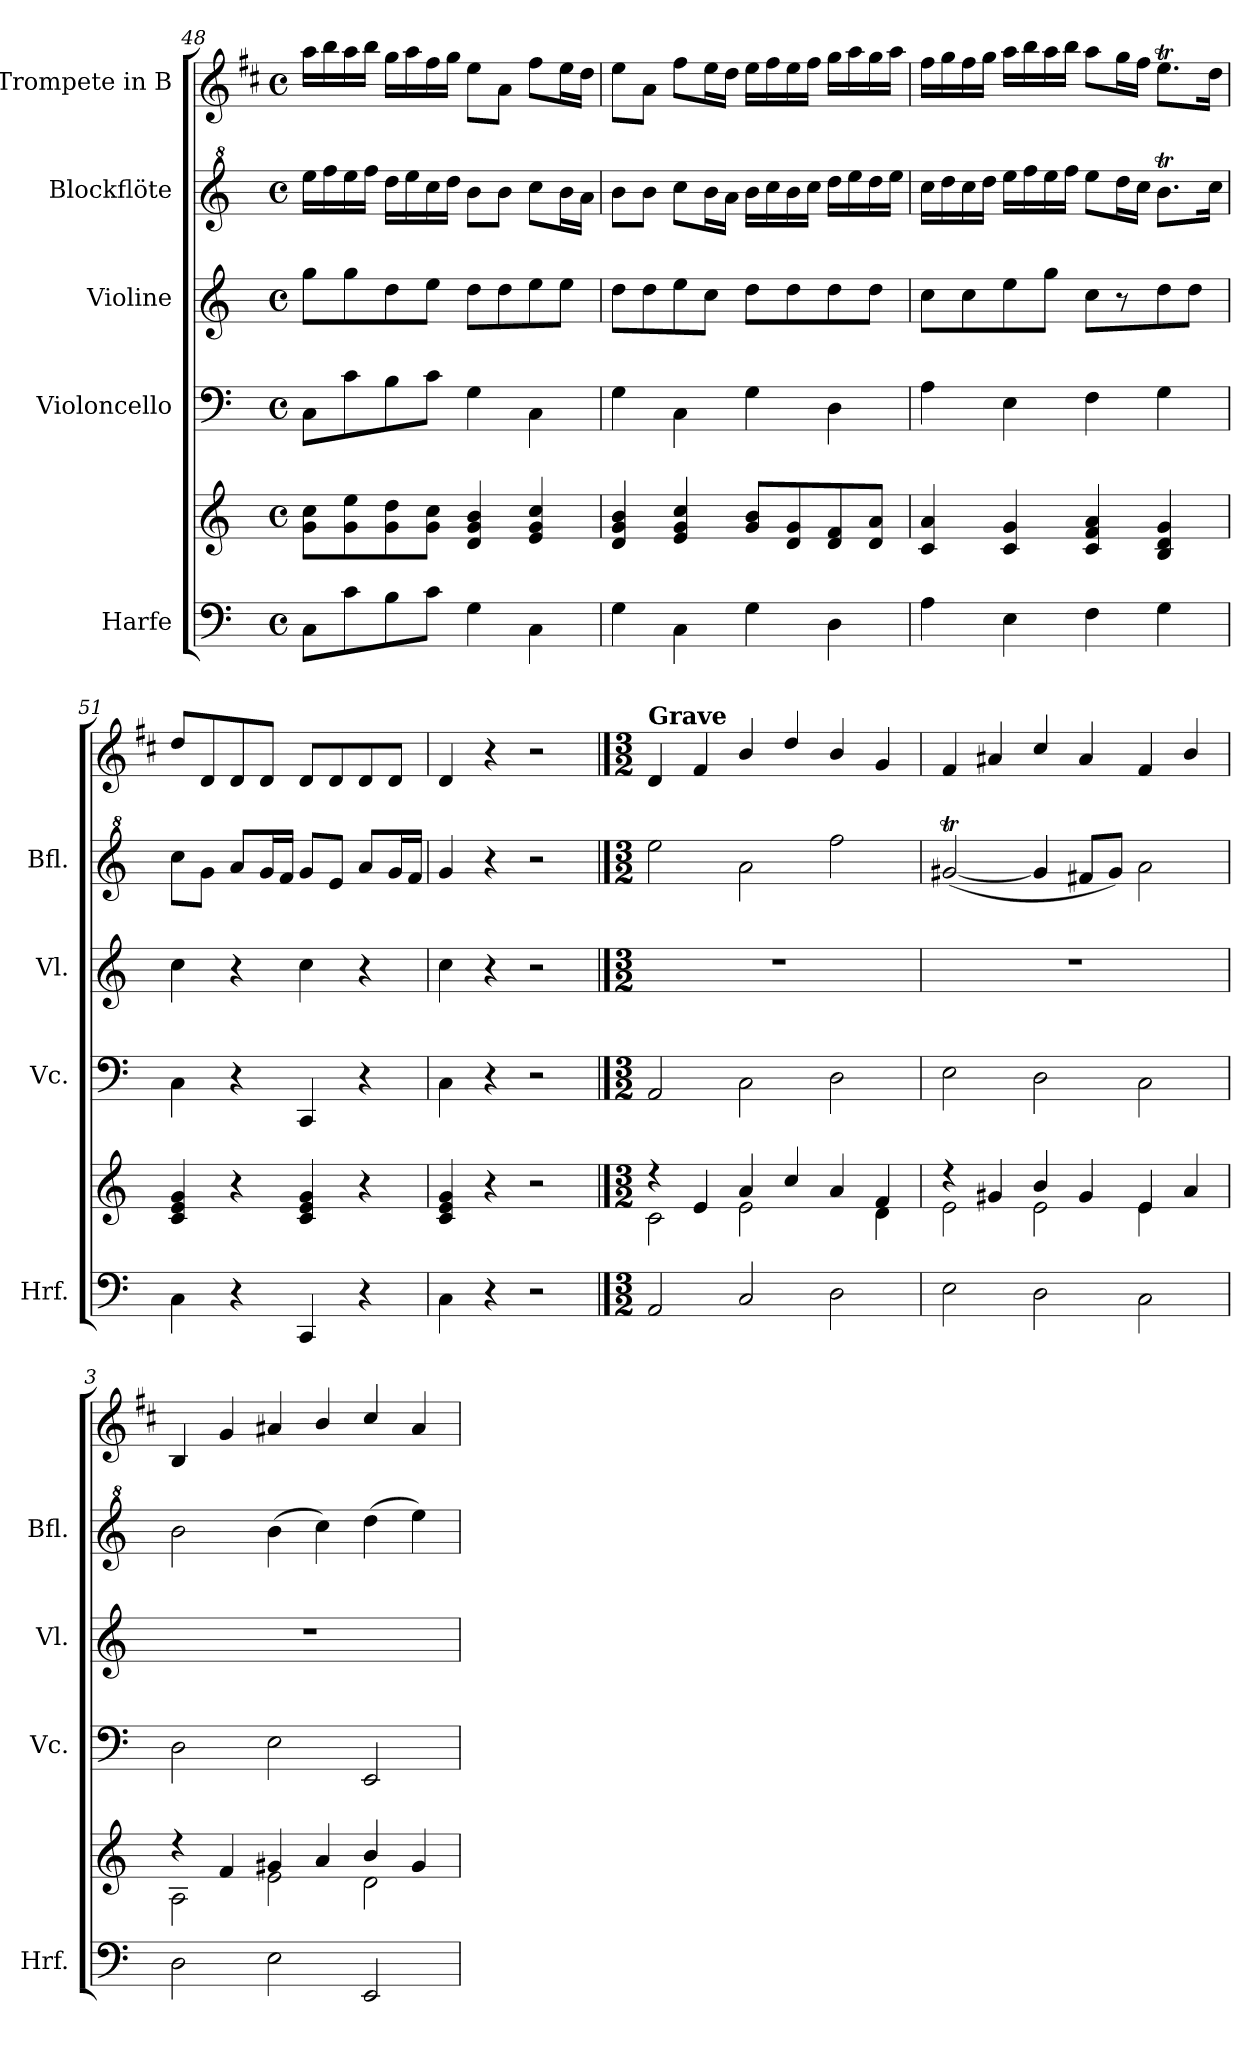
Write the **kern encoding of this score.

**kern	**kern	**kern	**kern	**kern	**kern
*part5	*part5	*part4	*part3	*part2	*part1
*staff6	*staff5	*staff4	*staff3	*staff2	*staff1
*I"Harfe	*	*I"Violoncello	*I"Violine	*I"Blockflöte	*I"Trompete in B
*I'Hrf.	*	*I'Vc.	*I'Vl.	*I'Bfl.	*
*clefF4	*clefG2	*clefF4	*clefG2	*clefG^2	*clefG2
*	*	*	*	*	*ITrd1c2
*k[]	*k[]	*k[]	*k[]	*k[]	*k[]
*M4/4	*M4/4	*M4/4	*M4/4	*M4/4	*M4/4
*met(c)	*met(c)	*met(c)	*met(c)	*met(c)	*met(c)
=48	=48	=48	=48	=48	=48
8C\L	8g\ 8cc\L	8C\L	8gg\L	16eee\LL	16gg\LL
.	.	.	.	16fff\	16aa\
8c\	8g\ 8ee\	8c\	8gg\	16eee\	16gg\
.	.	.	.	16fff\JJ	16aa\JJ
8B\	8g\ 8dd\	8B\	8dd\	16ddd\LL	16ff\LL
.	.	.	.	16eee\	16gg\
8c\J	8g\ 8cc\J	8c\J	8ee\J	16ccc\	16ee\
.	.	.	.	16ddd\JJ	16ff\JJ
4G\	4d/ 4g/ 4b/	4G\	8dd\L	8bb\L	8dd\L
.	.	.	8dd\	8bb\J	8g\J
4C\	4e/ 4g/ 4cc/	4C\	8ee\	8ccc\L	8ee\L
.	.	.	8ee\J	16bb\L	16dd\L
.	.	.	.	16aa\JJ	16cc\JJ
!!LO:LB:g=z
=49	=49	=49	=49	=49	=49
4G\	4d/ 4g/ 4b/	4G\	8dd\L	8bb\L	8dd\L
.	.	.	8dd\	8bb\J	8g\J
4C\	4e/ 4g/ 4cc/	4C\	8ee\	8ccc\L	8ee\L
.	.	.	8cc\J	16bb\L	16dd\L
.	.	.	.	16aa\JJ	16cc\JJ
4G\	8g/ 8b/L	4G\	8dd\L	16bb\LL	16dd\LL
.	.	.	.	16ccc\	16ee\
.	8d/ 8g/	.	8dd\	16bb\	16dd\
.	.	.	.	16ccc\JJ	16ee\JJ
4D\	8d/ 8f/	4D\	8dd\	16ddd\LL	16ff\LL
.	.	.	.	16eee\	16gg\
.	8d/ 8a/J	.	8dd\J	16ddd\	16ff\
.	.	.	.	16eee\JJ	16gg\JJ
=50	=50	=50	=50	=50	=50
4A\	4c/ 4a/	4A\	8cc\L	16ccc\LL	16ee\LL
.	.	.	.	16ddd\	16ff\
.	.	.	8cc\	16ccc\	16ee\
.	.	.	.	16ddd\JJ	16ff\JJ
4E\	4c/ 4g/	4E\	8ee\	16eee\LL	16gg\LL
.	.	.	.	16fff\	16aa\
.	.	.	8gg\J	16eee\	16gg\
.	.	.	.	16fff\JJ	16aa\JJ
4F\	4c/ 4f/ 4a/	4F\	8cc\L	8eee\L	8gg\L
.	.	.	8r	16ddd\L	16ff\L
.	.	.	.	16ccc\JJ	16ee\JJ
4G\	4B/ 4d/ 4g/	4G\	8dd\	8.bbt\L	8.ddT\L
.	.	.	8dd\J	.	.
.	.	.	.	16ccc\Jk	16cc\Jk
=51	=51	=51	=51	=51	=51
4C\	4c/ 4e/ 4g/	4C\	4cc\	8ccc\L	8cc/L
.	.	.	.	8gg\J	8c/
4r	4r	4r	4r	8aa/L	8c/
.	.	.	.	16gg/L	8c/J
.	.	.	.	16ff/JJ	.
4CC/	4c/ 4e/ 4g/	4CC/	4cc\	8gg/L	8c/L
.	.	.	.	8ee/J	8c/
4r	4r	4r	4r	8aa/L	8c/
.	.	.	.	16gg/L	8c/J
.	.	.	.	16ff/JJ	.
=52	=52	=52	=52	=52	=52
4C\	4c/ 4e/ 4g/	4C\	4cc\	4gg/	4c/
4r	4r	4r	4r	4r	4r
2r	2r	2r	2r	2r	2r
!!LO:PB:g=z
==1	==1	==1	==1	==1	==1
*M3/2	*M3/2	*M3/2	*M3/2	*M3/2	*M3/2
*	*	*	*	*	*MM60
*	*^	*	*	*	*
!	!	!	!	!	!	!LO:TX:a:B:t=Grave
2AA/	4r	2c\	2AA/	1.r	2eee\	4c/
.	4e/	.	.	.	.	4e/
2C/	4a/	2e\	2C\	.	2aa\	4a/
.	4cc/	.	.	.	.	4cc/
2D\	4a/	4ryy	2D\	.	2fff\	4a/
.	4f/	4d\	.	.	.	4f/
=2	=2	=2	=2	=2	=2	=2
2E\	4rdd	2e\	2E\	1.r	(<[2gg#Xt/	4e/
.	4g#X/	.	.	.	.	4g#X/
2D\	4b/	2e\	2D\	.	4gg#/]	4b/
.	4g#/	.	.	.	8ff#X/L	4g#/
.	.	.	.	.	8gg#/J)	.
2C\	4e/	4e\	2C\	.	2aa\	4e/
.	4a/	4ryy	.	.	.	4a/
=3	=3	=3	=3	=3	=3	=3
2D\	4r	2A\	2D\	1.r	2bb\	4A/
.	4f/	.	.	.	.	4f/
2E\	4g#X/	2e\	2E\	.	(>4bb\	4g#X/
.	4a/	.	.	.	4ccc\)	4a/
2EE/	4b/	2d\	2EE/	.	(>4ddd\	4b/
.	4g#/	.	.	.	4eee\)	4g#/
*	*v	*v	*	*	*	*
=	=	=	=	=	=
*-	*-	*-	*-	*-	*-
